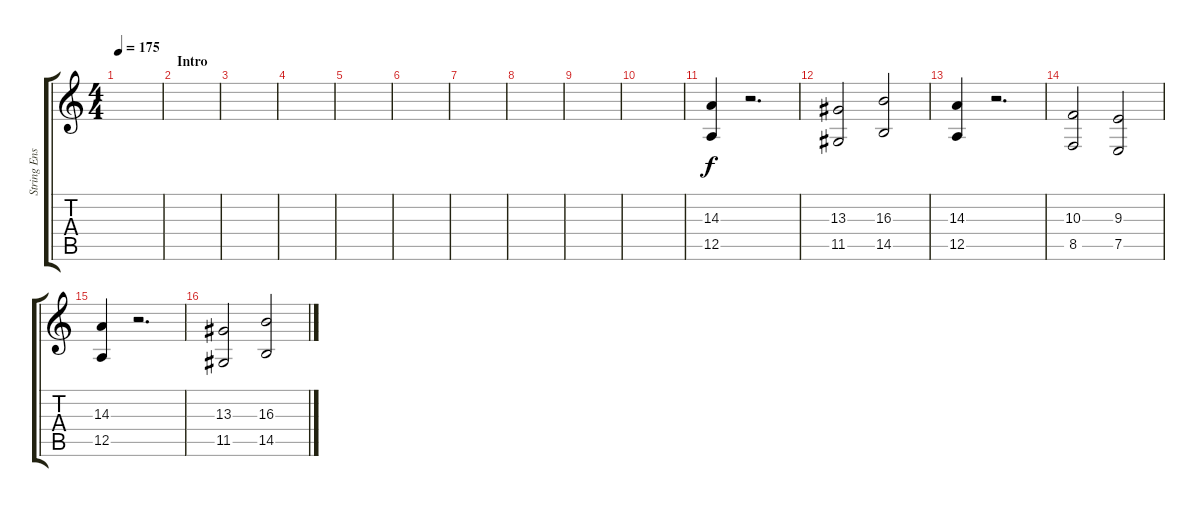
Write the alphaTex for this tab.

\track ("String Ensemble 2" "String Ens") {instrument stringensemble1}
\staff {score tabs}
\tuning (E4 B3 G3 D3 A2 E2) {hide}
\ts (4 4)
\tempo 175
\clef g2
\ks c
|
\section ("" "Intro")
|
|
|
|
|
|
|
|
|
(14.3 12.5).4 r.2{d} |
(13.3 11.5).2 (16.3 14.5).2 |
(14.3 12.5).4 r.2{d} |
(10.3 8.5).2 (9.3 7.5).2 |
(14.3 12.5).4 r.2{d} |
(13.3 11.5).2 (16.3 14.5).2
